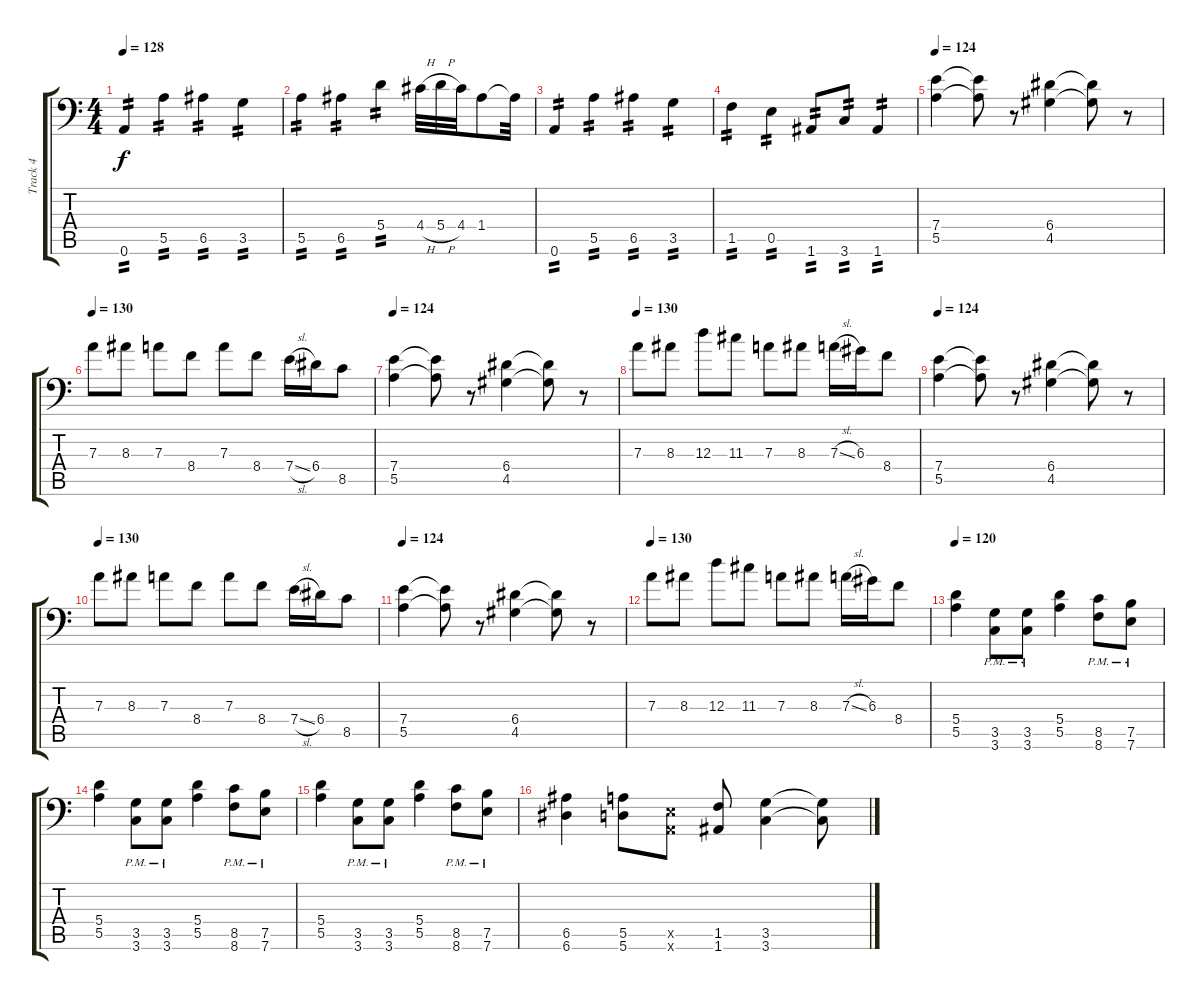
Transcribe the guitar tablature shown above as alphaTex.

\track ("Track 4" "Track 4") {instrument overdrivenguitar}
\staff {score tabs}
\tuning (B3 Gb3 D3 A2 E2 A1) {hide}
\ts (4 4)
\tempo 128
\clef f4
\ks c
0.6.4{tp 2 dy f} 5.5.4{tp 2} 6.5.4{tp 2} 3.5.4{tp 2} |
5.5.4{tp 2} 6.5.4{tp 2} 5.4.4{tp 2} 4.4{h}.32 5.4{h}.32 4.4.32 1.4.8 1.4{t}.32 |
0.6.4{tp 2} 5.5.4{tp 2} 6.5.4{tp 2} 3.5.4{tp 2} |
1.5.4{tp 2} 0.5.4{tp 2} 1.6.8{tp 2} 3.6.8{tp 2} 1.6.4{tp 2} |
\tempo 124
(7.4 5.5).4{volume 16} (7.4{t} 5.5{t}).8 r.8 (6.4 4.5).4 (6.4{t} 4.5{t}).8 r.8 |
\tempo 130
7.3.8 8.3.8 7.3.8 8.4.8 7.3.8 8.4.8 7.4{sl}.16 6.4.16 8.5.8 |
\tempo 124
(7.4 5.5).4 (7.4{t} 5.5{t}).8 r.8 (6.4 4.5).4 (6.4{t} 4.5{t}).8 r.8 |
\tempo 130
7.3.8 8.3.8 12.3.8 11.3.8 7.3.8 8.3.8 7.3{sl}.16 6.3.16 8.4.8 |
\tempo 124
(7.4 5.5).4 (7.4{t} 5.5{t}).8 r.8 (6.4 4.5).4 (6.4{t} 4.5{t}).8 r.8 |
\tempo 130
7.3.8 8.3.8 7.3.8 8.4.8 7.3.8 8.4.8 7.4{sl}.16 6.4.16 8.5.8 |
\tempo 124
(7.4 5.5).4 (7.4{t} 5.5{t}).8 r.8 (6.4 4.5).4 (6.4{t} 4.5{t}).8 r.8 |
\tempo 130
7.3.8 8.3.8 12.3.8 11.3.8 7.3.8 8.3.8 7.3{sl}.16 6.3.16 8.4.8 |
\tempo 120
(5.4 5.5).4 (3.5{pm} 3.6{pm}).8 (3.5{pm} 3.6{pm}).8 (5.4 5.5).4 (8.5{pm} 8.6{pm}).8 (7.5{pm} 7.6{pm}).8 |
(5.4 5.5).4 (3.5{pm} 3.6{pm}).8 (3.5{pm} 3.6{pm}).8 (5.4 5.5).4 (8.5{pm} 8.6{pm}).8 (7.5{pm} 7.6{pm}).8 |
(5.4 5.5).4 (3.5{pm} 3.6{pm}).8 (3.5{pm} 3.6{pm}).8 (5.4 5.5).4 (8.5{pm} 8.6{pm}).8 (7.5{pm} 7.6{pm}).8 |
(6.5 6.6).4 (5.5 5.6).8 (0.5{x} 0.6{x}).8 (1.5 1.6).8 (3.5 3.6).4 (3.5{t} 3.6{t}).8
